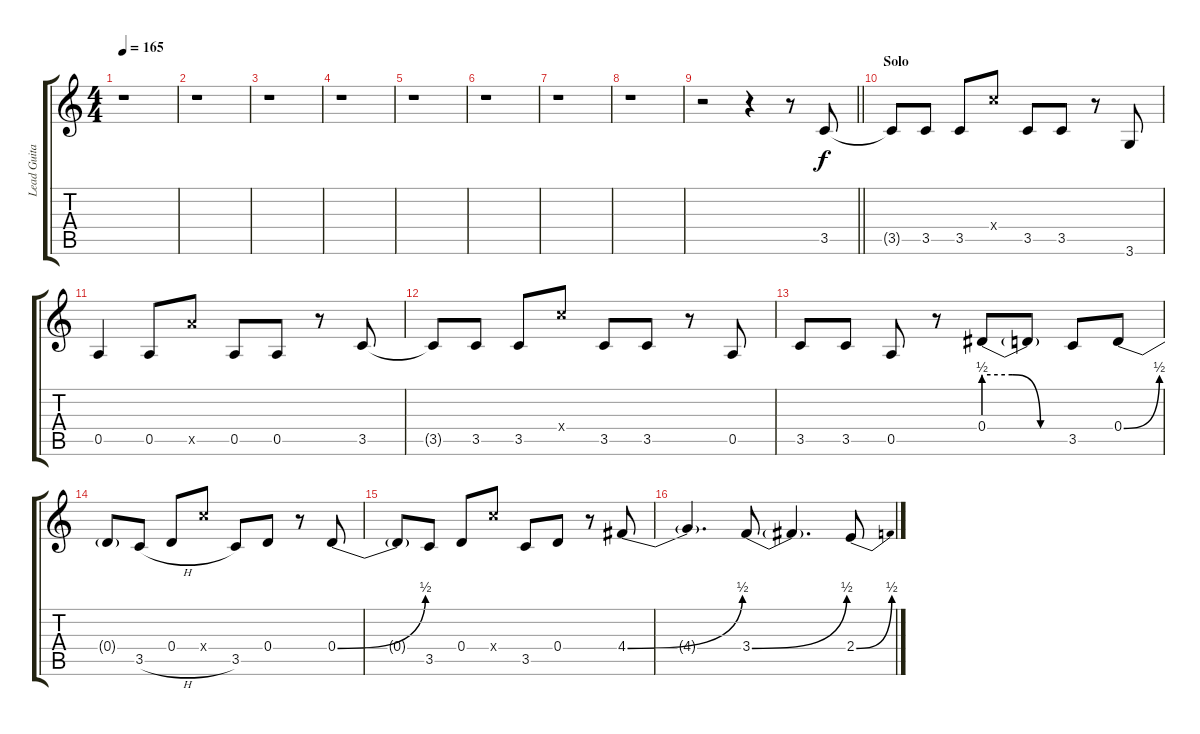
\track ("Lead Guitar Overdub (Slash)" "Lead Guita") {instrument overdrivenguitar}
\staff {score tabs}
\tuning (E4 B3 G3 D3 A2 E2) {hide}
\ts (4 4)
\tempo 165
\clef g2
\ks c
r.1{dy f} |
r.1 |
r.1 |
r.1 |
r.1 |
r.1 |
r.1 |
r.1 |
\barLineRight lightlight
r.2 r.4 r.8 3.5.8 |
\section ("" "Solo")
3.5{t}.8 3.5.8 3.5.8 10.4{x}.8 3.5.8 3.5.8 r.8 3.6.8 |
0.5.4 0.5.8 12.5{x}.8 0.5.8 0.5.8 r.8 3.5.8 |
3.5{t}.8 3.5.8 3.5.8 10.4{x}.8 3.5.8 3.5.8 r.8 0.5.8 |
3.5.8 3.5.8 0.5.8 r.8 0.4{be (custom 0 2 20 2 40 0 60 0)}.8 0.4{t}.8 3.5.8 0.4{be (bend 0 0 60 2)}.8 |
0.4{t}.8 3.5{h}.8 0.4.8 10.4{x}.8 3.5.8 0.4.8 r.8 0.4{be (bend 0 0 60 2)}.8 |
0.4{t}.8 3.5.8 0.4.8 10.4{x}.8 3.5.8 0.4.8 r.8 4.4{be (bend 0 0 60 2)}.8 |
4.4{t}.4{d} 3.4{be (bend 0 0 60 2)}.8 3.4{t}.4{d} 2.4{be (bend 0 0 60 2)}.8
